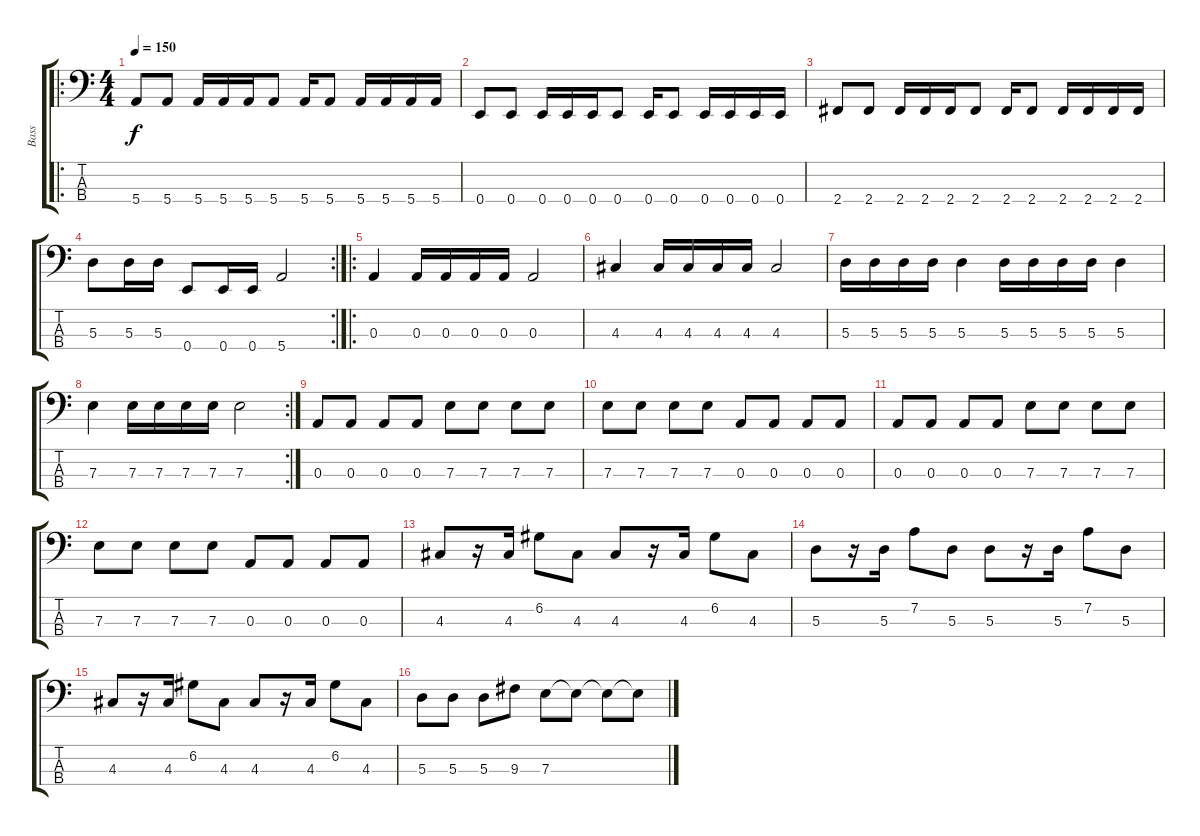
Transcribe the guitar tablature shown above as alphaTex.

\track ("Bass" "Bass") {instrument acousticguitarnylon}
\staff {score tabs}
\tuning (G2 D2 A1 E1) {hide}
\ro
\ts (4 4)
\tempo 150
\clef f4
\ks c
5.4.8{dy f} 5.4.8 5.4.16 5.4.16 5.4.16 5.4.8 5.4.16 5.4.8 5.4.16 5.4.16 5.4.16 5.4.16 |
0.4.8 0.4.8 0.4.16 0.4.16 0.4.16 0.4.8 0.4.16 0.4.8 0.4.16 0.4.16 0.4.16 0.4.16 |
2.4.8 2.4.8 2.4.16 2.4.16 2.4.16 2.4.8 2.4.16 2.4.8 2.4.16 2.4.16 2.4.16 2.4.16 |
\rc 2
5.3.8 5.3.16 5.3.16 0.4.8 0.4.16 0.4.16 5.4.2 |
\ro
0.3.4 0.3.16 0.3.16 0.3.16 0.3.16 0.3.2 |
4.3.4 4.3.16 4.3.16 4.3.16 4.3.16 4.3.2 |
5.3.16 5.3.16 5.3.16 5.3.16 5.3.4 5.3.16 5.3.16 5.3.16 5.3.16 5.3.4 |
\rc 2
7.3.4 7.3.16 7.3.16 7.3.16 7.3.16 7.3.2 |
0.3.8 0.3.8 0.3.8 0.3.8 7.3.8 7.3.8 7.3.8 7.3.8 |
7.3.8 7.3.8 7.3.8 7.3.8 0.3.8 0.3.8 0.3.8 0.3.8 |
0.3.8 0.3.8 0.3.8 0.3.8 7.3.8 7.3.8 7.3.8 7.3.8 |
7.3.8 7.3.8 7.3.8 7.3.8 0.3.8 0.3.8 0.3.8 0.3.8 |
4.3.8 r.16 4.3.16 6.2.8 4.3.8 4.3.8 r.16 4.3.16 6.2.8 4.3.8 |
5.3.8 r.16 5.3.16 7.2.8 5.3.8 5.3.8 r.16 5.3.16 7.2.8 5.3.8 |
4.3.8 r.16 4.3.16 6.2.8 4.3.8 4.3.8 r.16 4.3.16 6.2.8 4.3.8 |
5.3.8 5.3.8 5.3.8 9.3.8 7.3.8 7.3{t}.8 7.3{t}.8 7.3{t}.8
